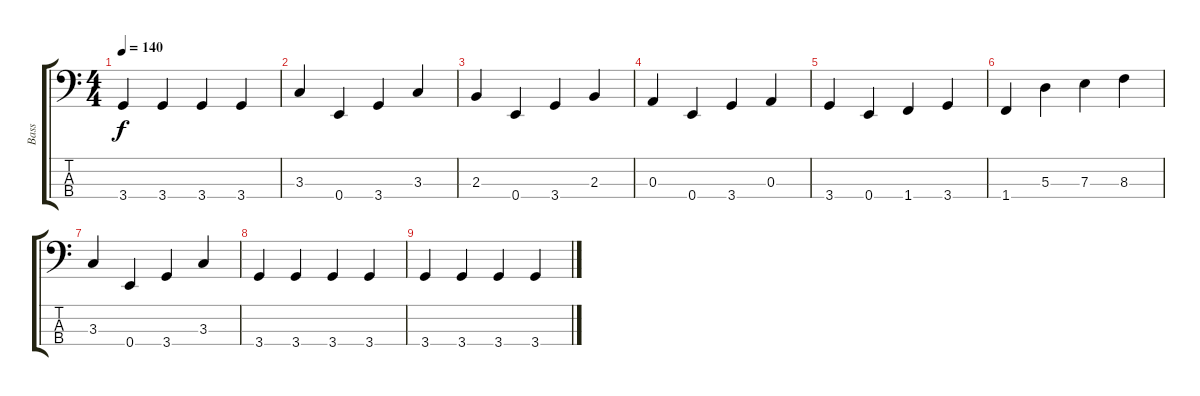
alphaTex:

\track ("Bass" "Bass") {instrument electricbasspick}
\staff {score tabs}
\tuning (G2 D2 A1 E1) {hide}
\ts (4 4)
\tempo 140
\clef f4
\ks c
3.4.4{dy f} 3.4.4 3.4.4 3.4.4 |
3.3.4 0.4.4 3.4.4 3.3.4 |
2.3.4 0.4.4 3.4.4 2.3.4 |
0.3.4 0.4.4 3.4.4 0.3.4 |
3.4.4 0.4.4 1.4.4 3.4.4 |
1.4.4 5.3.4 7.3.4 8.3.4 |
3.3.4 0.4.4 3.4.4 3.3.4 |
3.4.4 3.4.4 3.4.4 3.4.4 |
3.4.4 3.4.4 3.4.4 3.4.4
